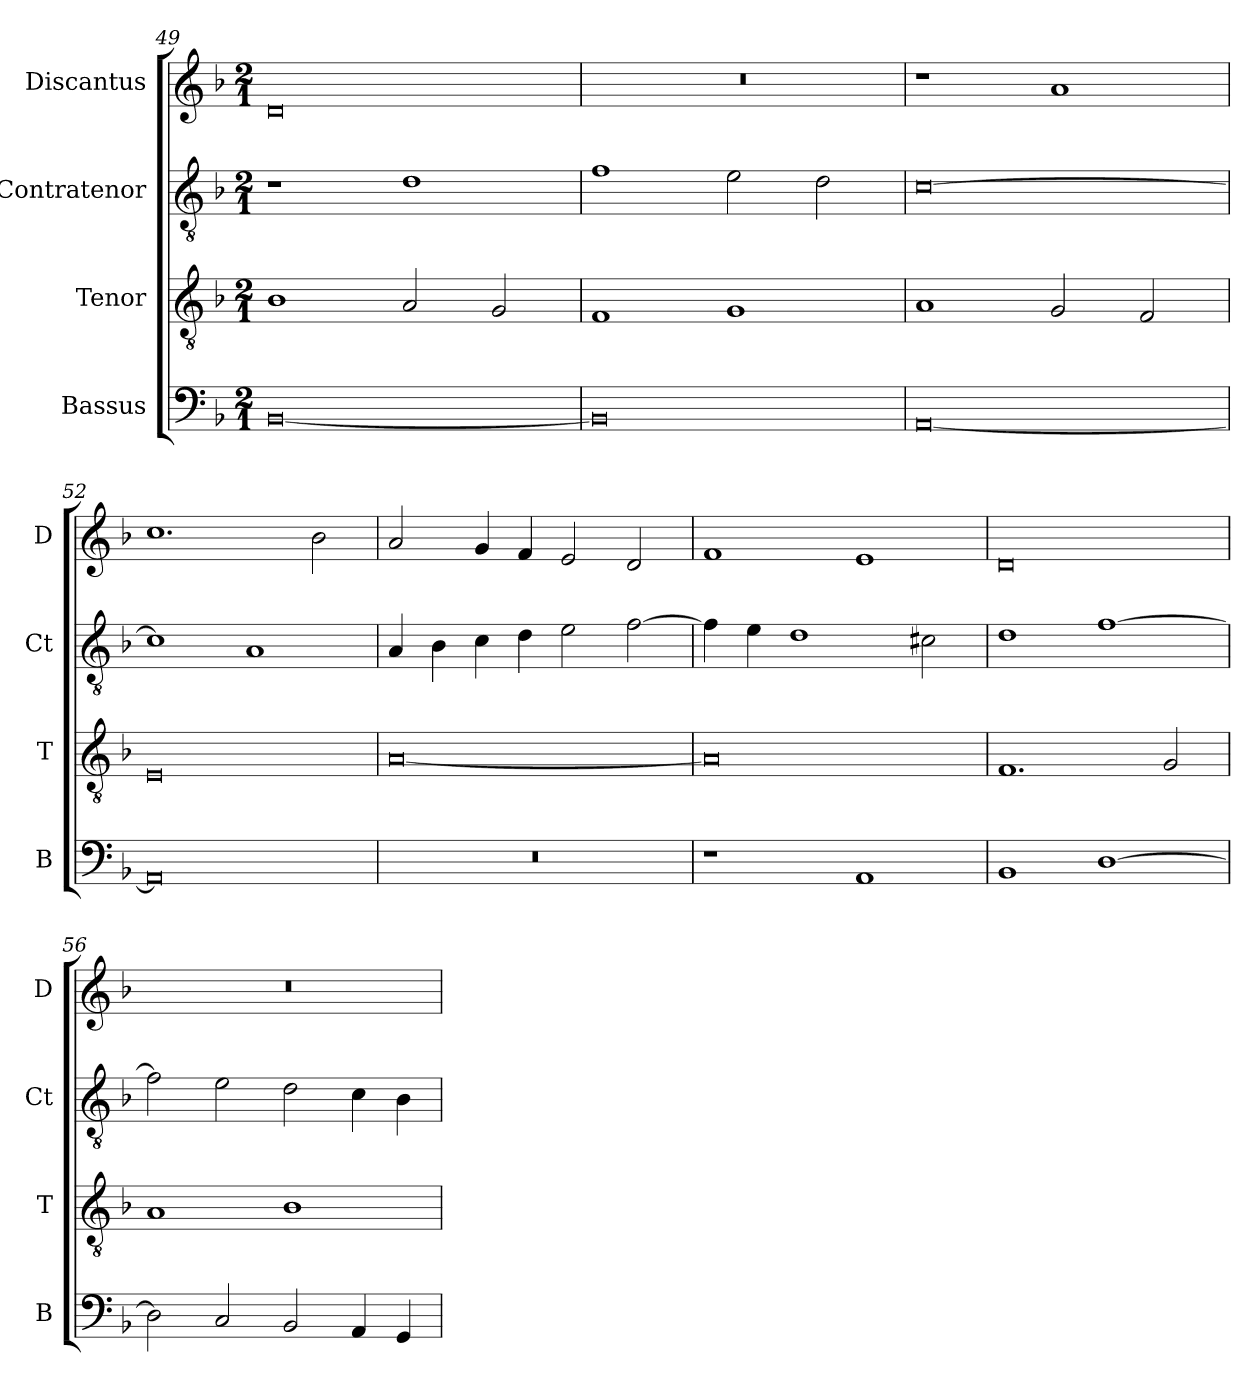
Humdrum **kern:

**kern	**kern	**kern	**kern
*part4	*part3	*part2	*part1
*staff4	*staff3	*staff2	*staff1
*I"Bassus	*I"Tenor	*I"Contratenor	*I"Discantus
*I'B	*I'T	*I'Ct	*I'D
*clefF4	*clefGv2	*clefGv2	*clefG2
*k[b-]	*k[b-]	*k[b-]	*k[b-]
*M2/1	*M2/1	*M2/1	*M2/1
=49	=49	=49	=49
[0BB-	1B-	1r	0d
.	2A/	1d	.
.	2G/	.	.
=50	=50	=50	=50
0BB-]	1F	1f	0r
.	1G	2e\	.
.	.	2d\	.
=51	=51	=51	=51
[0AA	1A	[0c	1r
.	2G/	.	1a
.	2F/	.	.
=52	=52	=52	=52
0AA]	0E	1c]	1.cc
.	.	1A	.
.	.	.	2b-\
=53	=53	=53	=53
0r	[0A	4A/	2a/
.	.	4B-\	.
.	.	4c\	4g/
.	.	4d\	4f/
.	.	2e\	2e/
.	.	[2f\	2d/
=54	=54	=54	=54
1r	0A]	4f\]	1f
.	.	4e\	.
.	.	1d	.
1AA	.	.	1e
.	.	2c#X\	.
=55	=55	=55	=55
1BB-	1.F	1d	0d
[1D	.	[1f	.
.	2G/	.	.
=56	=56	=56	=56
2D\]	1A	2f\]	0r
2C/	.	2e\	.
2BB-/	1B-	2d\	.
4AA/	.	4c\	.
4GG/	.	4B-\	.
=	=	=	=
*-	*-	*-	*-
